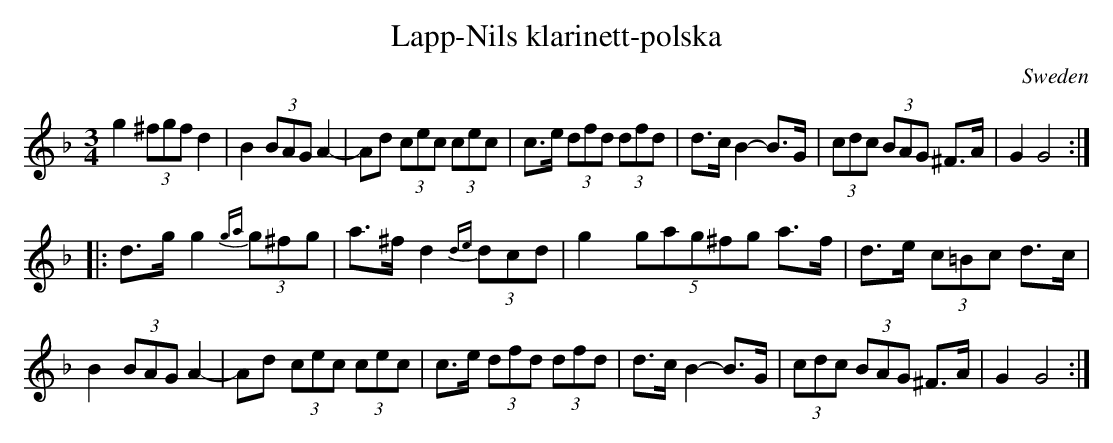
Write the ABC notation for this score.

X:1
T:Lapp-Nils klarinett-polska
M:3/4
O:Sweden
K:G dorian
g2 (3^fgf d2 | B2 (3BAG A2- | Ad (3cec (3cec| c>e (3dfd (3dfd|\
d>c B2- B>G| (3cdc (3BAG ^F>A| G2 G4::
d>g g2 (3{ga}g^fg| a>^f d2 (3{de}dcd| g2 (5gag^fg a>f| d>e (3c=Bc d>c|
B2 (3BAG A2- | Ad (3cec (3cec| c>e (3dfd (3dfd|\
d>c B2- B>G| (3cdc (3BAG ^F>A| G2 G4 :|
